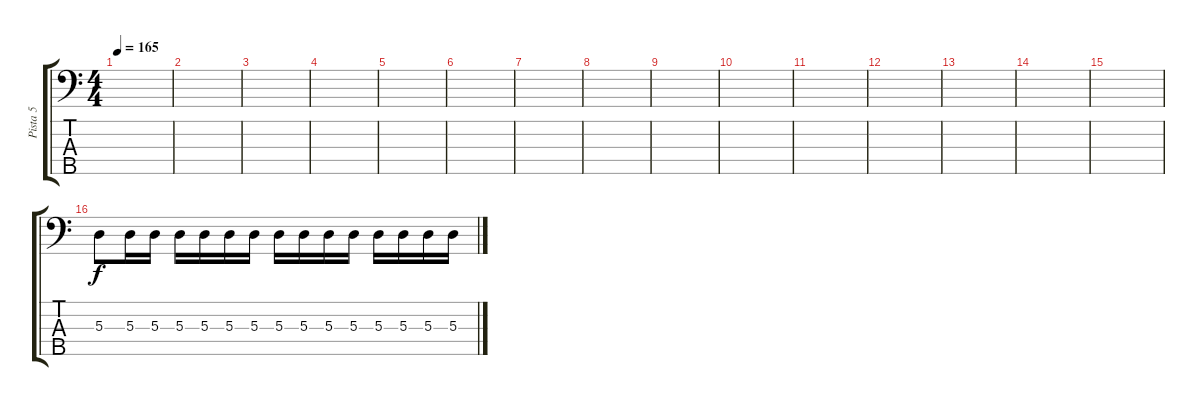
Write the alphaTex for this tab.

\track ("Pista 5" "Pista 5") {instrument electricbassfinger}
\staff {score tabs}
\tuning (G2 D2 A1 E1 B0) {hide}
\ts (4 4)
\tempo 165
\clef f4
\ks c
|
|
|
|
|
|
|
|
|
|
|
|
|
|
|
5.3.8 5.3.16 5.3.16 5.3.16 5.3.16 5.3.16 5.3.16 5.3.16 5.3.16 5.3.16 5.3.16 5.3.16 5.3.16 5.3.16 5.3.16
